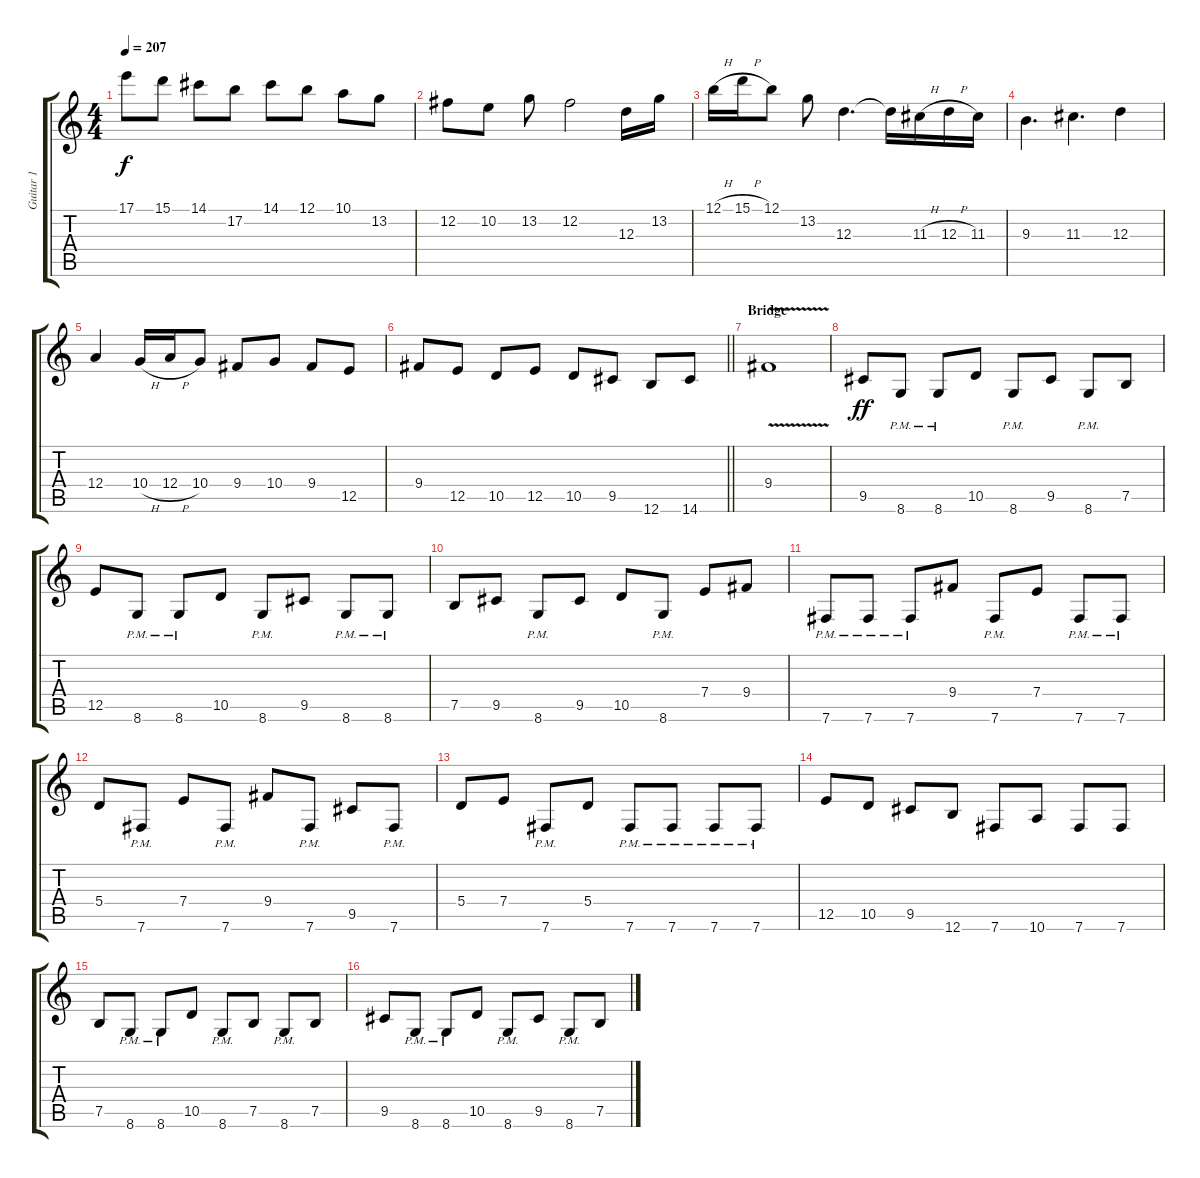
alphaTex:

\track ("Guitar 1" "Guitar 1") {instrument distortionguitar}
\staff {score tabs}
\tuning (B3 Gb3 D3 A2 E2 B1) {hide}
\ts (4 4)
\tempo 207
\clef g2
\ks c
17.1.8{dy f} 15.1.8 14.1.8 17.2.8 14.1.8 12.1.8 10.1.8 13.2.8 |
12.2.8 10.2.8 13.2.8 12.2.2 12.3.16 13.2.16 |
12.1{h}.16 15.1{h}.16 12.1.8 13.2.8 12.3.4{d} 12.3{t}.16 11.3{h}.16 12.3{h}.16 11.3.16 |
9.3.4{d} 11.3.4{d} 12.3.4 |
12.4.4 10.4{h}.16 12.4{h}.16 10.4.8 9.4.8 10.4.8 9.4.8 12.5.8 |
\barLineRight lightlight
9.4.8 12.5.8 10.5.8 12.5.8 10.5.8 9.5.8 12.6.8 14.6.8 |
\section ("" "Bridge")
9.4{v}.1 |
9.5.8{dy ff} 8.6{pm}.8 8.6{pm}.8 10.5.8 8.6{pm}.8 9.5.8 8.6{pm}.8 7.5.8 |
12.5.8 8.6{pm}.8 8.6{pm}.8 10.5.8 8.6{pm}.8 9.5.8 8.6{pm}.8 8.6{pm}.8 |
7.5.8 9.5.8 8.6{pm}.8 9.5.8 10.5.8 8.6{pm}.8 7.4.8 9.4.8 |
7.6{pm}.8 7.6{pm}.8 7.6{pm}.8 9.4.8 7.6{pm}.8 7.4.8 7.6{pm}.8 7.6{pm}.8 |
5.4.8 7.6{pm}.8 7.4.8 7.6{pm}.8 9.4.8 7.6{pm}.8 9.5.8 7.6{pm}.8 |
5.4.8 7.4.8 7.6{pm}.8 5.4.8 7.6{pm}.8 7.6{pm}.8 7.6{pm}.8 7.6{pm}.8 |
12.5.8 10.5.8 9.5.8 12.6.8 7.6.8 10.6.8 7.6.8 7.6.8 |
7.5.8 8.6{pm}.8 8.6{pm}.8 10.5.8 8.6{pm}.8 7.5.8 8.6{pm}.8 7.5.8 |
9.5.8 8.6{pm}.8 8.6{pm}.8 10.5.8 8.6{pm}.8 9.5.8 8.6{pm}.8 7.5.8
